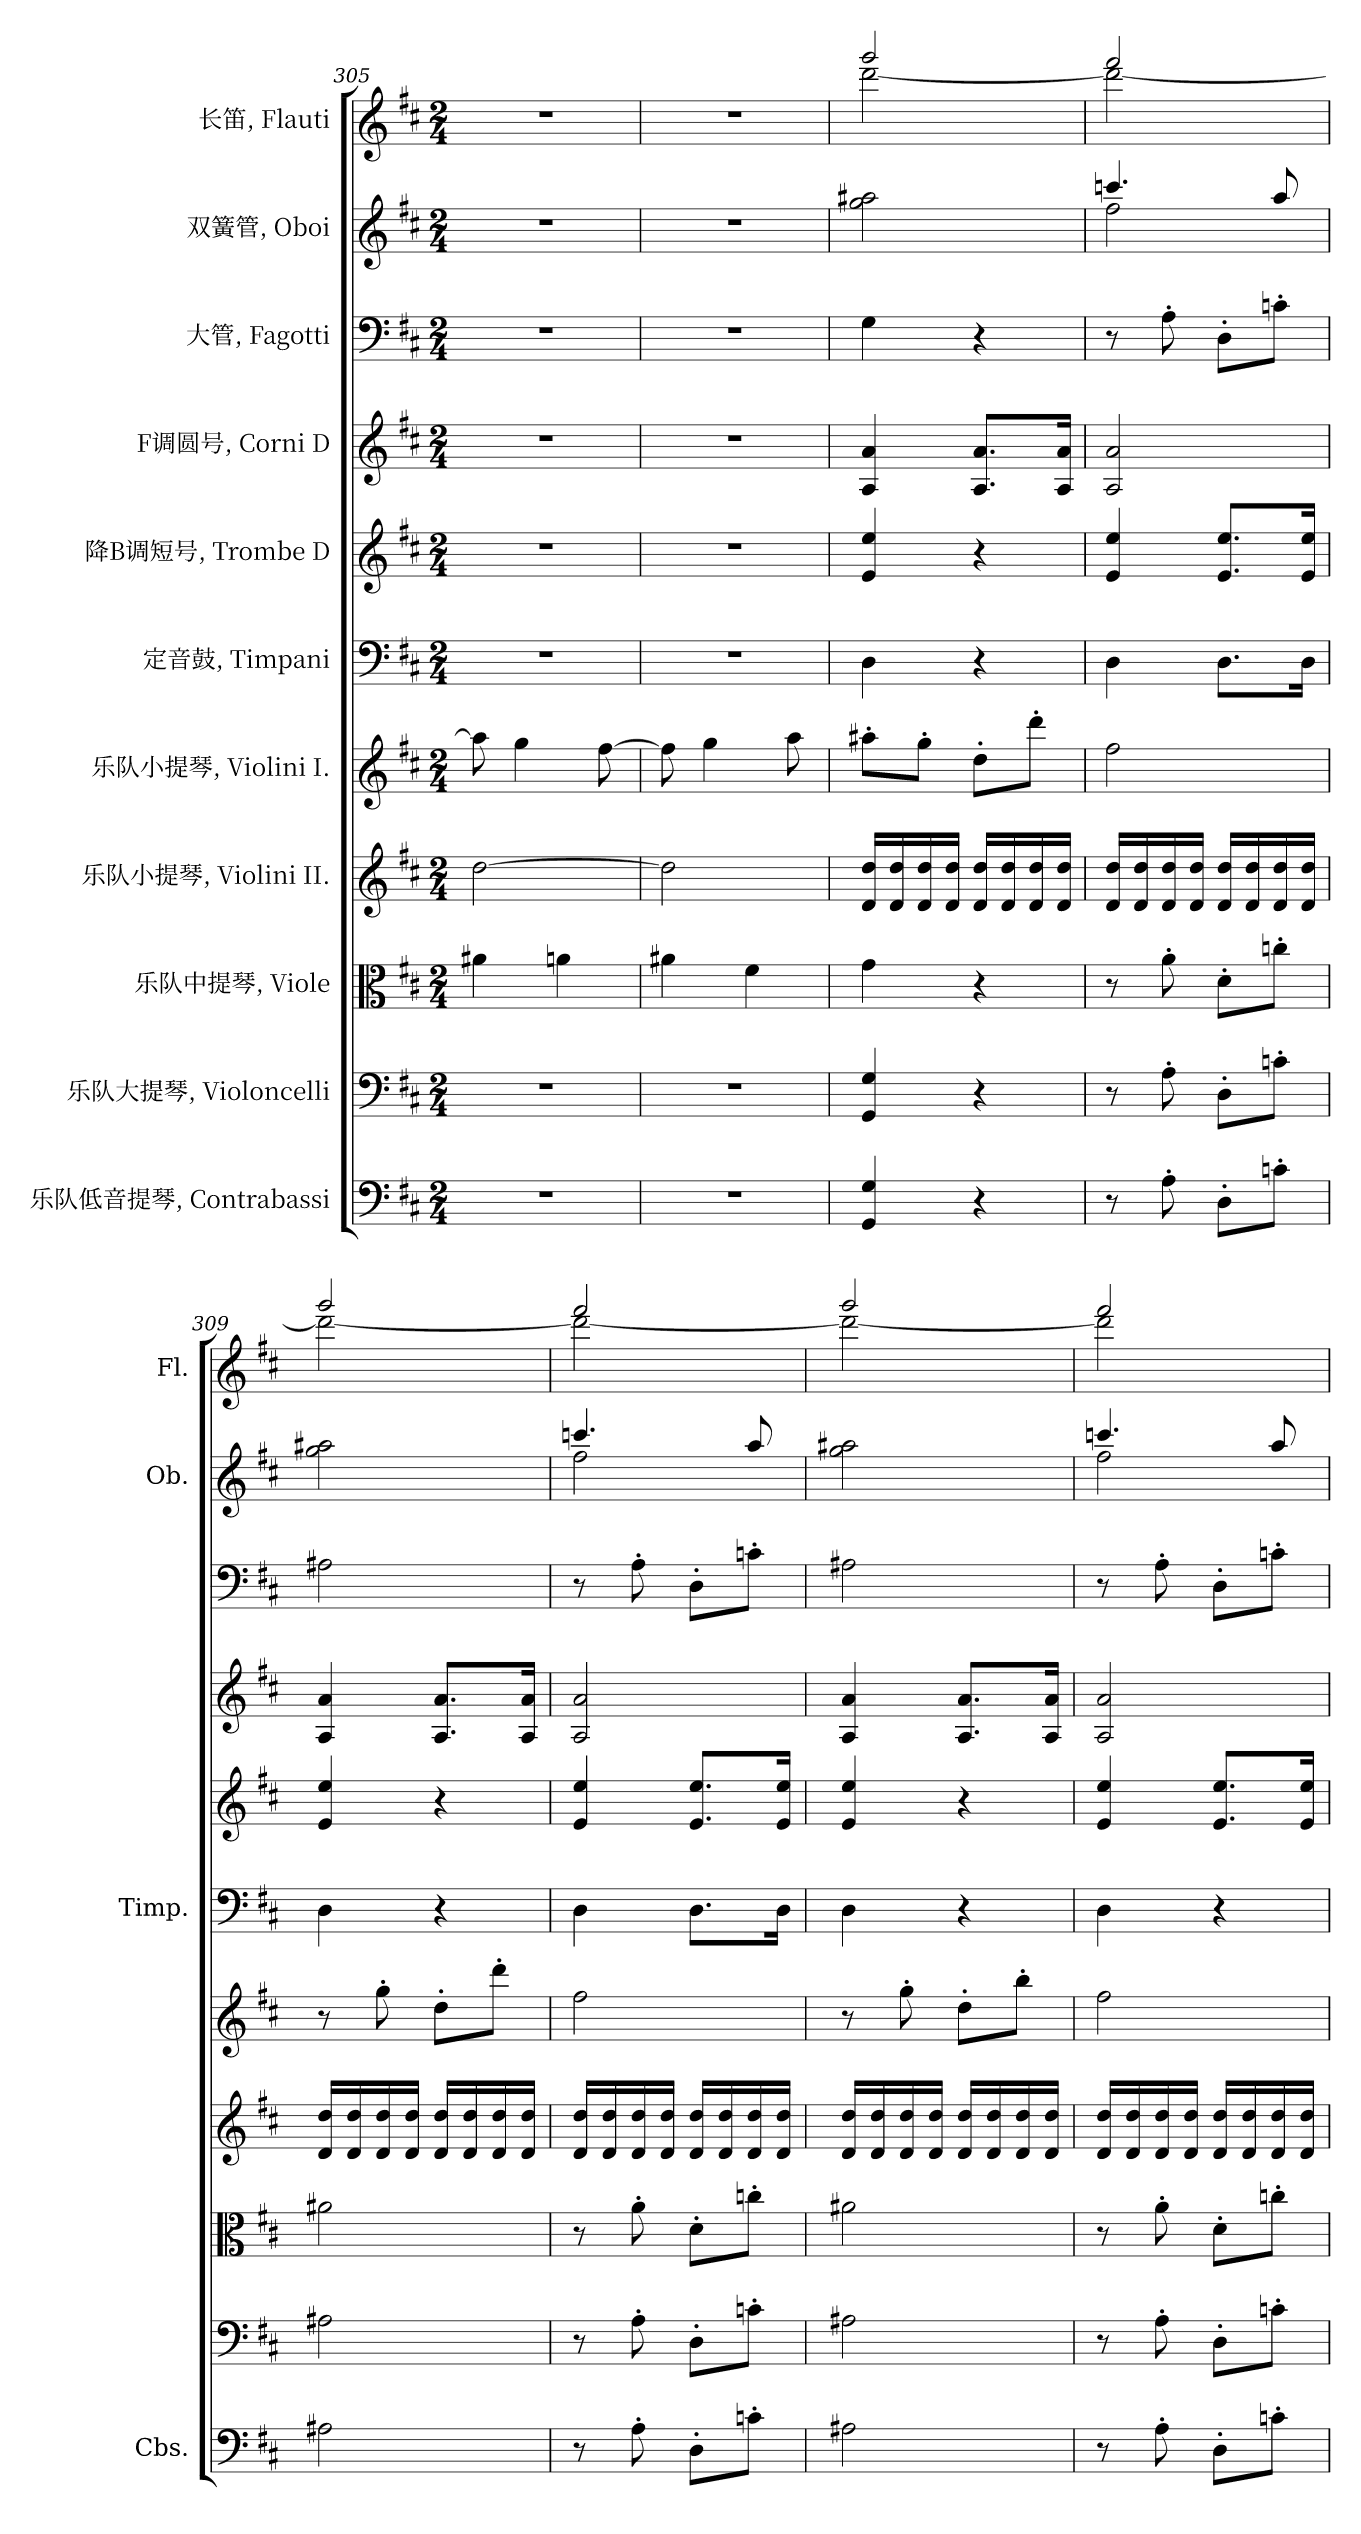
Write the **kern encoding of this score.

**kern	**kern	**kern	**kern	**kern	**kern	**kern	**kern	**kern	**kern	**kern
*part11	*part10	*part9	*part8	*part7	*part6	*part5	*part4	*part3	*part2	*part1
*staff11	*staff10	*staff9	*staff8	*staff7	*staff6	*staff5	*staff4	*staff3	*staff2	*staff1
*I"乐队低音提琴, Contrabassi	*I"乐队大提琴, Violoncelli	*I"乐队中提琴, Viole	*I"乐队小提琴, Violini II.	*I"乐队小提琴, Violini I.	*I"定音鼓, Timpani	*I"降B调短号, Trombe D	*I"F调圆号, Corni D	*I"大管, Fagotti	*I"双簧管, Oboi	*I"长笛, Flauti
*I'Cbs.	*	*	*	*	*I'Timp.	*	*	*	*I'Ob.	*I'Fl.
*clefF4	*clefF4	*clefC3	*clefG2	*clefG2	*clefF4	*clefG2	*clefG2	*clefF4	*clefG2	*clefG2
*ITrd7c12	*	*	*	*	*	*ITrd1c2	*ITrd4c7	*	*	*
*k[f#c#]	*k[f#c#]	*k[f#c#]	*k[f#c#]	*k[f#c#]	*k[f#c#]	*k[]	*k[f#]	*k[f#c#]	*k[f#c#]	*k[f#c#]
*M2/4	*M2/4	*M2/4	*M2/4	*M2/4	*M2/4	*M2/4	*M2/4	*M2/4	*M2/4	*M2/4
=305	=305	=305	=305	=305	=305	=305	=305	=305	=305	=305
2r	2r	4a#X\	[2dd\	8aa\]	2r	2r	2r	2r	2r	2r
.	.	.	.	4gg\	.	.	.	.	.	.
.	.	4an\	.	.	.	.	.	.	.	.
.	.	.	.	[8ff#\	.	.	.	.	.	.
!!LO:PB:g=z
=306	=306	=306	=306	=306	=306	=306	=306	=306	=306	=306
2r	2r	4a#X\	2dd\]	8ff#\]	2r	2r	2r	2r	2r	2r
.	.	.	.	4gg\	.	.	.	.	.	.
.	.	4f#\	.	.	.	.	.	.	.	.
.	.	.	.	8aa\	.	.	.	.	.	.
=307	=307	=307	=307	=307	=307	=307	=307	=307	=307	=307
*	*	*	*	*	*	*	*	*	*	*^
4GGG/ 4GG/	4GG/ 4G/	4g\	16d/ 16dd/LL	8aa#X'\L	4D\	4d/ 4dd/	4D/ 4d/	4G\	2gg\ 2aa#X\	2ggg/	[2ddd\
.	.	.	16d/ 16dd/	.	.	.	.	.	.	.	.
.	.	.	16d/ 16dd/	8gg'\J	.	.	.	.	.	.	.
.	.	.	16d/ 16dd/JJ	.	.	.	.	.	.	.	.
4r	4r	4r	16d/ 16dd/LL	8dd'\L	4r	4r	8.D/ 8.d/L	4r	.	.	.
.	.	.	16d/ 16dd/	.	.	.	.	.	.	.	.
.	.	.	16d/ 16dd/	8ddd'\J	.	.	.	.	.	.	.
.	.	.	16d/ 16dd/JJ	.	.	.	16D/ 16d/Jk	.	.	.	.
=308	=308	=308	=308	=308	=308	=308	=308	=308	=308	=308	=308
*	*	*	*	*	*	*	*	*	*^	*	*
8r	8r	8r	16d/ 16dd/LL	2ff#\	4D\	4d/ 4dd/	2D/ 2d/	8r	4.cccn/	2ff#\	2fff#/	2ddd\_
.	.	.	16d/ 16dd/	.	.	.	.	.	.	.	.	.
8AA'\	8A'\	8a'\	16d/ 16dd/	.	.	.	.	8A'\	.	.	.	.
.	.	.	16d/ 16dd/JJ	.	.	.	.	.	.	.	.	.
8DD'\L	8D'\L	8d'\L	16d/ 16dd/LL	.	8.D\L	8.d/ 8.dd/L	.	8D'\L	.	.	.	.
.	.	.	16d/ 16dd/	.	.	.	.	.	.	.	.	.
8Cn'\J	8cn'\J	8ccn'\J	16d/ 16dd/	.	.	.	.	8cn'\J	8aa/	.	.	.
.	.	.	16d/ 16dd/JJ	.	16D\Jk	16d/ 16dd/Jk	.	.	.	.	.	.
*	*	*	*	*	*	*	*	*	*v	*v	*	*
=309	=309	=309	=309	=309	=309	=309	=309	=309	=309	=309	=309
2AA#X\	2A#X\	2a#X\	16d/ 16dd/LL	8r	4D\	4d/ 4dd/	4D/ 4d/	2A#X\	2gg\ 2aa#X\	2ggg/	2ddd\_
.	.	.	16d/ 16dd/	.	.	.	.	.	.	.	.
.	.	.	16d/ 16dd/	8gg'\	.	.	.	.	.	.	.
.	.	.	16d/ 16dd/JJ	.	.	.	.	.	.	.	.
.	.	.	16d/ 16dd/LL	8dd'\L	4r	4r	8.D/ 8.d/L	.	.	.	.
.	.	.	16d/ 16dd/	.	.	.	.	.	.	.	.
.	.	.	16d/ 16dd/	8ddd'\J	.	.	.	.	.	.	.
.	.	.	16d/ 16dd/JJ	.	.	.	16D/ 16d/Jk	.	.	.	.
=310	=310	=310	=310	=310	=310	=310	=310	=310	=310	=310	=310
*	*	*	*	*	*	*	*	*	*^	*	*
8r	8r	8r	16d/ 16dd/LL	2ff#\	4D\	4d/ 4dd/	2D/ 2d/	8r	4.cccn/	2ff#\	2fff#/	2ddd\_
.	.	.	16d/ 16dd/	.	.	.	.	.	.	.	.	.
8AA'\	8A'\	8a'\	16d/ 16dd/	.	.	.	.	8A'\	.	.	.	.
.	.	.	16d/ 16dd/JJ	.	.	.	.	.	.	.	.	.
8DD'\L	8D'\L	8d'\L	16d/ 16dd/LL	.	8.D\L	8.d/ 8.dd/L	.	8D'\L	.	.	.	.
.	.	.	16d/ 16dd/	.	.	.	.	.	.	.	.	.
8Cn'\J	8cn'\J	8ccn'\J	16d/ 16dd/	.	.	.	.	8cn'\J	8aa/	.	.	.
.	.	.	16d/ 16dd/JJ	.	16D\Jk	16d/ 16dd/Jk	.	.	.	.	.	.
*	*	*	*	*	*	*	*	*	*v	*v	*	*
!!LO:PB:g=z	!!
=311	=311	=311	=311	=311	=311	=311	=311	=311	=311	=311	=311
2AA#X\	2A#X\	2a#X\	16d/ 16dd/LL	8r	4D\	4d/ 4dd/	4D/ 4d/	2A#X\	2gg\ 2aa#X\	2ggg/	2ddd\_
.	.	.	16d/ 16dd/	.	.	.	.	.	.	.	.
.	.	.	16d/ 16dd/	8gg'\	.	.	.	.	.	.	.
.	.	.	16d/ 16dd/JJ	.	.	.	.	.	.	.	.
.	.	.	16d/ 16dd/LL	8dd'\L	4r	4r	8.D/ 8.d/L	.	.	.	.
.	.	.	16d/ 16dd/	.	.	.	.	.	.	.	.
.	.	.	16d/ 16dd/	8bb'\J	.	.	.	.	.	.	.
.	.	.	16d/ 16dd/JJ	.	.	.	16D/ 16d/Jk	.	.	.	.
=312	=312	=312	=312	=312	=312	=312	=312	=312	=312	=312	=312
*	*	*	*	*	*	*	*	*	*^	*	*
8r	8r	8r	16d/ 16dd/LL	2ff#\	4D\	4d/ 4dd/	2D/ 2d/	8r	4.cccn/	2ff#\	2fff#/	2ddd\]
.	.	.	16d/ 16dd/	.	.	.	.	.	.	.	.	.
8AA'\	8A'\	8a'\	16d/ 16dd/	.	.	.	.	8A'\	.	.	.	.
.	.	.	16d/ 16dd/JJ	.	.	.	.	.	.	.	.	.
8DD'\L	8D'\L	8d'\L	16d/ 16dd/LL	.	4r	8.d/ 8.dd/L	.	8D'\L	.	.	.	.
.	.	.	16d/ 16dd/	.	.	.	.	.	.	.	.	.
8Cn'\J	8cn'\J	8ccn'\J	16d/ 16dd/	.	.	.	.	8cn'\J	8aa/	.	.	.
.	.	.	16d/ 16dd/JJ	.	.	16d/ 16dd/Jk	.	.	.	.	.	.
*	*	*	*	*	*	*	*	*	*v	*v	*	*
*	*	*	*	*	*	*	*	*	*	*v	*v
=	=	=	=	=	=	=	=	=	=	=
*-	*-	*-	*-	*-	*-	*-	*-	*-	*-	*-
